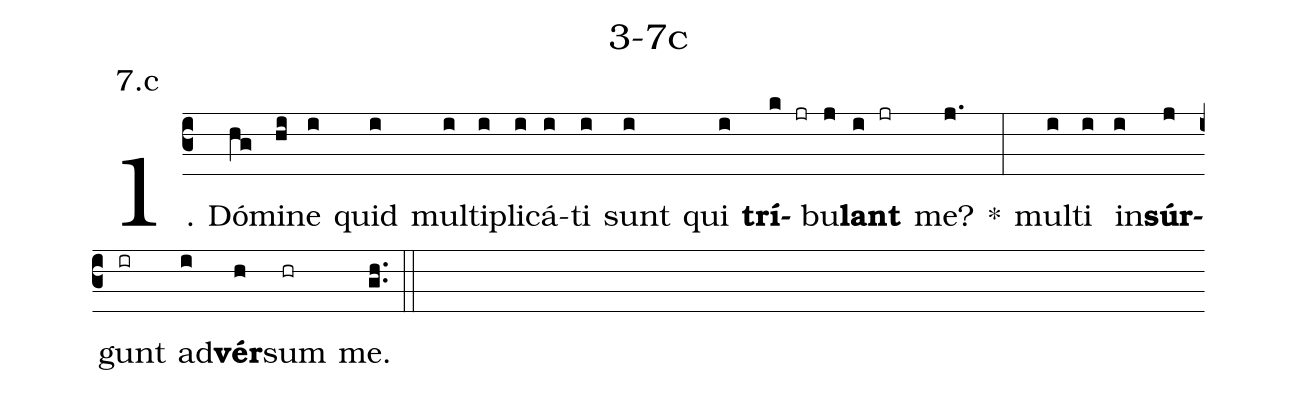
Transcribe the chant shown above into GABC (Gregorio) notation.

name: 3-7c;
annotation: 7.c;
%%
(c3)1. Dó(hg)mi(hi)ne(i) quid(i) mul(i)ti(i)pli(i)cá(i)ti(i) sunt(i) qui(i) <b>trí</b>(k jr)bu(j)<b>lant</b>(i jr) me?(j.) *(:) mul(i)ti(i) in(i)<b>súr</b>(j)gunt(ir) ad(i)<b>vér</b>(h)sum(hr) me.(gh..) (::)
